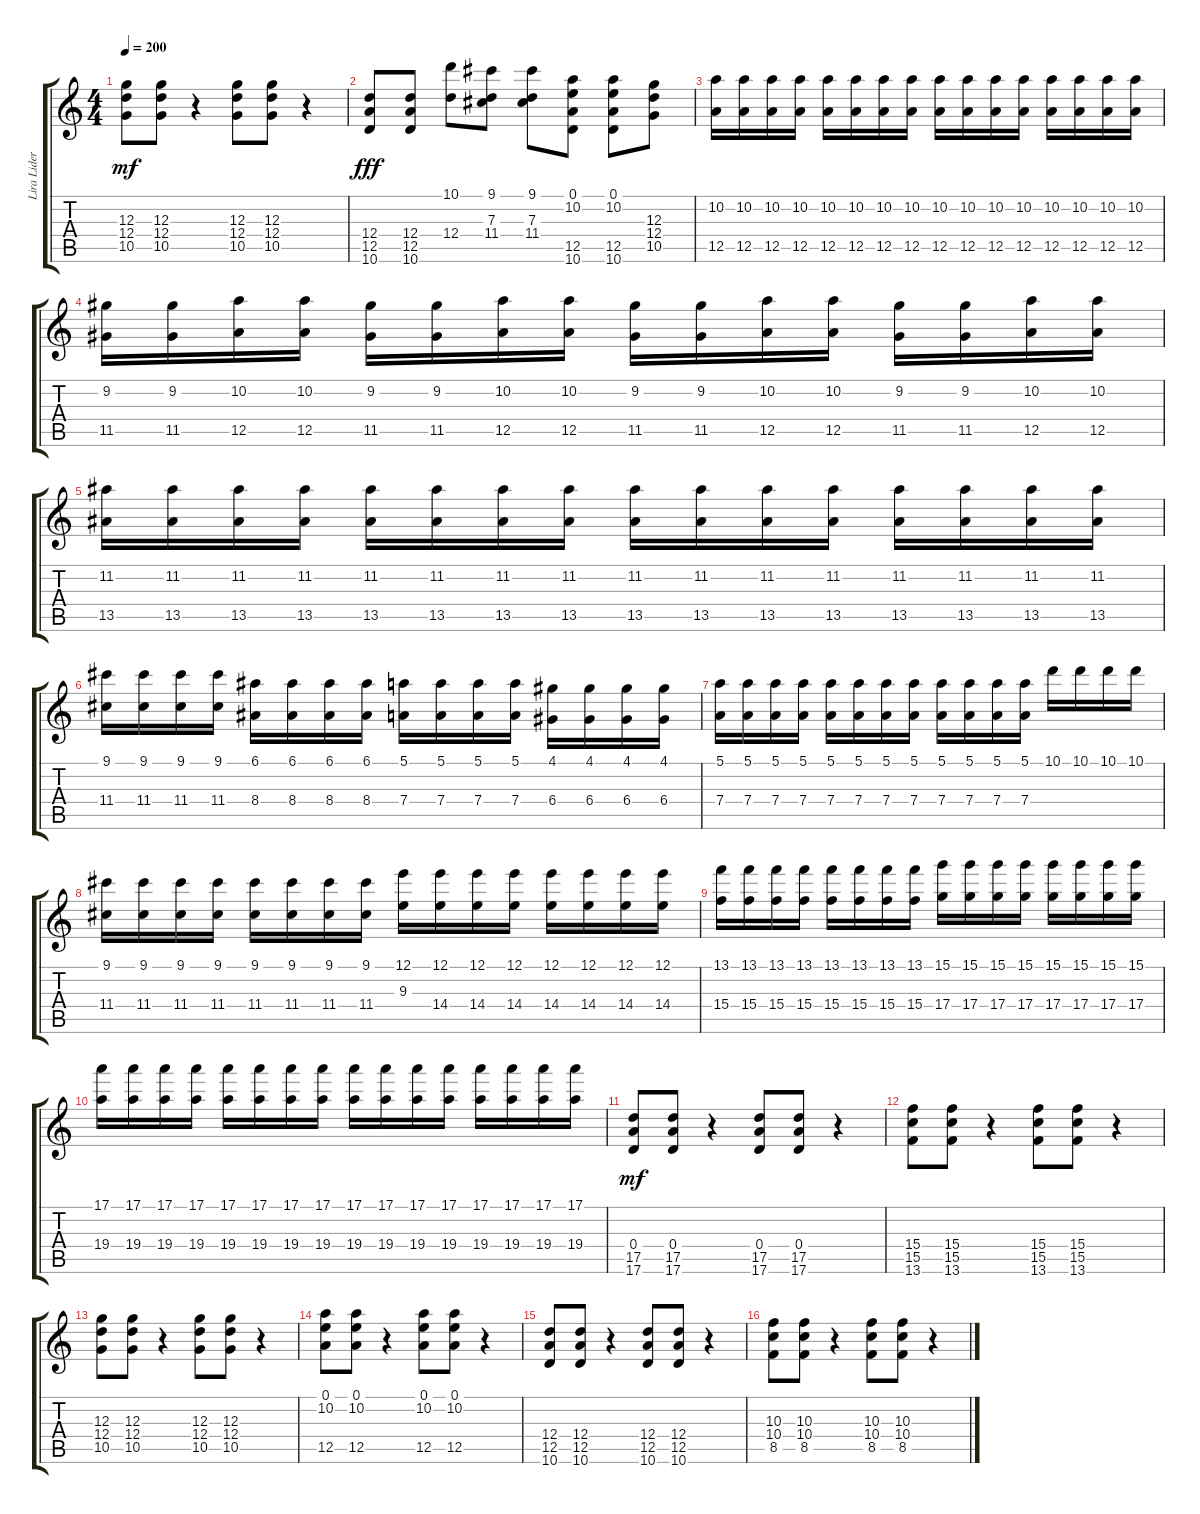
\track ("Lira Lider" "Lira Lider") {instrument distortionguitar}
\staff {score tabs}
\tuning (E4 B3 G3 D3 A2 E2) {hide}
\ts (4 4)
\tempo 200
\clef g2
\ks c
(12.3 12.4 10.5).8{dy mf} (12.3 12.4 10.5).8 r.4 (12.3 12.4 10.5).8 (12.3 12.4 10.5).8 r.4 |
(12.4 12.5 10.6).8{dy fff} (12.4 12.5 10.6).8 (10.1 12.4).8 (9.1 7.3 11.4).8 (9.1 7.3 11.4).8 (0.1 10.2 12.5 10.6).8 (0.1 10.2 12.5 10.6).8 (12.3 12.4 10.5).8 |
(10.2 12.5).16 (10.2 12.5).16 (10.2 12.5).16 (10.2 12.5).16 (10.2 12.5).16 (10.2 12.5).16 (10.2 12.5).16 (10.2 12.5).16 (10.2 12.5).16 (10.2 12.5).16 (10.2 12.5).16 (10.2 12.5).16 (10.2 12.5).16 (10.2 12.5).16 (10.2 12.5).16 (10.2 12.5).16 |
(9.2 11.5).16 (9.2 11.5).16 (10.2 12.5).16 (10.2 12.5).16 (9.2 11.5).16 (9.2 11.5).16 (10.2 12.5).16 (10.2 12.5).16 (9.2 11.5).16 (9.2 11.5).16 (10.2 12.5).16 (10.2 12.5).16 (9.2 11.5).16 (9.2 11.5).16 (10.2 12.5).16 (10.2 12.5).16 |
(11.2 13.5).16 (11.2 13.5).16 (11.2 13.5).16 (11.2 13.5).16 (11.2 13.5).16 (11.2 13.5).16 (11.2 13.5).16 (11.2 13.5).16 (11.2 13.5).16 (11.2 13.5).16 (11.2 13.5).16 (11.2 13.5).16 (11.2 13.5).16 (11.2 13.5).16 (11.2 13.5).16 (11.2 13.5).16 |
(9.1 11.4).16 (9.1 11.4).16 (9.1 11.4).16 (9.1 11.4).16 (6.1 8.4).16 (6.1 8.4).16 (6.1 8.4).16 (6.1 8.4).16 (5.1 7.4).16 (5.1 7.4).16 (5.1 7.4).16 (5.1 7.4).16 (4.1 6.4).16 (4.1 6.4).16 (4.1 6.4).16 (4.1 6.4).16 |
(5.1 7.4).16 (5.1 7.4).16 (5.1 7.4).16 (5.1 7.4).16 (5.1 7.4).16 (5.1 7.4).16 (5.1 7.4).16 (5.1 7.4).16 (5.1 7.4).16 (5.1 7.4).16 (5.1 7.4).16 (5.1 7.4).16 10.1.16 10.1.16 10.1.16 10.1.16 |
(9.1 11.4).16 (9.1 11.4).16 (9.1 11.4).16 (9.1 11.4).16 (9.1 11.4).16 (9.1 11.4).16 (9.1 11.4).16 (9.1 11.4).16 (12.1 9.3).16 (12.1 14.4).16 (12.1 14.4).16 (12.1 14.4).16 (12.1 14.4).16 (12.1 14.4).16 (12.1 14.4).16 (12.1 14.4).16 |
(13.1 15.4).16 (13.1 15.4).16 (13.1 15.4).16 (13.1 15.4).16 (13.1 15.4).16 (13.1 15.4).16 (13.1 15.4).16 (13.1 15.4).16 (15.1 17.4).16 (15.1 17.4).16 (15.1 17.4).16 (15.1 17.4).16 (15.1 17.4).16 (15.1 17.4).16 (15.1 17.4).16 (15.1 17.4).16 |
(17.1 19.4).16 (17.1 19.4).16 (17.1 19.4).16 (17.1 19.4).16 (17.1 19.4).16 (17.1 19.4).16 (17.1 19.4).16 (17.1 19.4).16 (17.1 19.4).16 (17.1 19.4).16 (17.1 19.4).16 (17.1 19.4).16 (17.1 19.4).16 (17.1 19.4).16 (17.1 19.4).16 (17.1 19.4).16 |
(0.4 17.5 17.6).8{dy mf} (0.4 17.5 17.6).8 r.4 (0.4 17.5 17.6).8 (0.4 17.5 17.6).8 r.4 |
(15.4 15.5 13.6).8 (15.4 15.5 13.6).8 r.4 (15.4 15.5 13.6).8 (15.4 15.5 13.6).8 r.4 |
(12.3 12.4 10.5).8 (12.3 12.4 10.5).8 r.4 (12.3 12.4 10.5).8 (12.3 12.4 10.5).8 r.4 |
(0.1 10.2 12.5).8 (0.1 10.2 12.5).8 r.4 (0.1 10.2 12.5).8 (0.1 10.2 12.5).8 r.4 |
(12.4 12.5 10.6).8 (12.4 12.5 10.6).8 r.4 (12.4 12.5 10.6).8 (12.4 12.5 10.6).8 r.4 |
(10.3 10.4 8.5).8 (10.3 10.4 8.5).8 r.4 (10.3 10.4 8.5).8 (10.3 10.4 8.5).8 r.4
